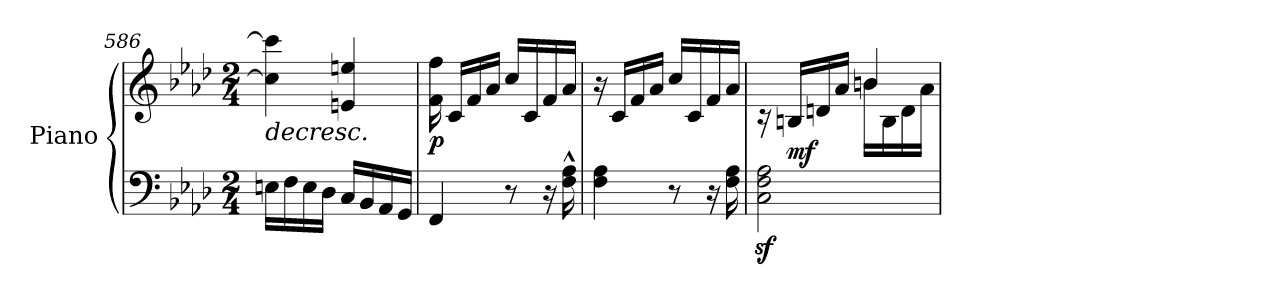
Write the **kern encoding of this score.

**kern	**kern	**dynam
*part1	*part1	*part1
*staff2	*staff1	*staff1/2
*I"Piano	*	*
*I'Pno.	*	*
*clefF4	*clefG2	*
*k[b-e-a-d-]	*k[b-e-a-d-]	*
*M2/4	*M2/4	*
=586	=586	=586
!	!	!LO:HP:b
16En\LL	4cc\] 4ccc\]	>
16F\	.	.
16E\	.	.
16D-\JJ	.	.
16C/LL	4en/ 4een/	.
16BB-/	.	.
16AA-/	.	.
16GG/JJ	.	.
=587	=587	=587
!	!	!LO:DY:b
4FF/	16f\ 16ff\	p
.	16c/LL	.
.	16f/	.
.	16a-/JJ	.
8r	16cc/LL	.
.	16c/	.
16r	16f/	.
16F\^^ 16A-\^^	16a-/JJ	.
!!LO:LB:g=z
=588	=588	=588
4F\ 4A-\	16r	.
.	16c/LL	.
.	16f/	.
.	16a-/JJ	.
8r	16cc/LL	.
.	16c/	.
16r	16f/	.
16F\ 16A-\	16a-/JJ	.
.	.	]
=589	=589	=589
*	*^	*
2C\z> 2F\z> 2A-\z>	16rc	4ryy	.
!	!	!	!LO:DY:b
.	16Bn/LL	.	mf
.	16dn/	.	.
.	16a-/JJ	.	.
.	4bn/	16b\LL	.
.	.	16B\	.
.	.	16d\	.
.	.	16a-\JJ	.
*	*v	*v	*
=	=	=
*-	*-	*-
